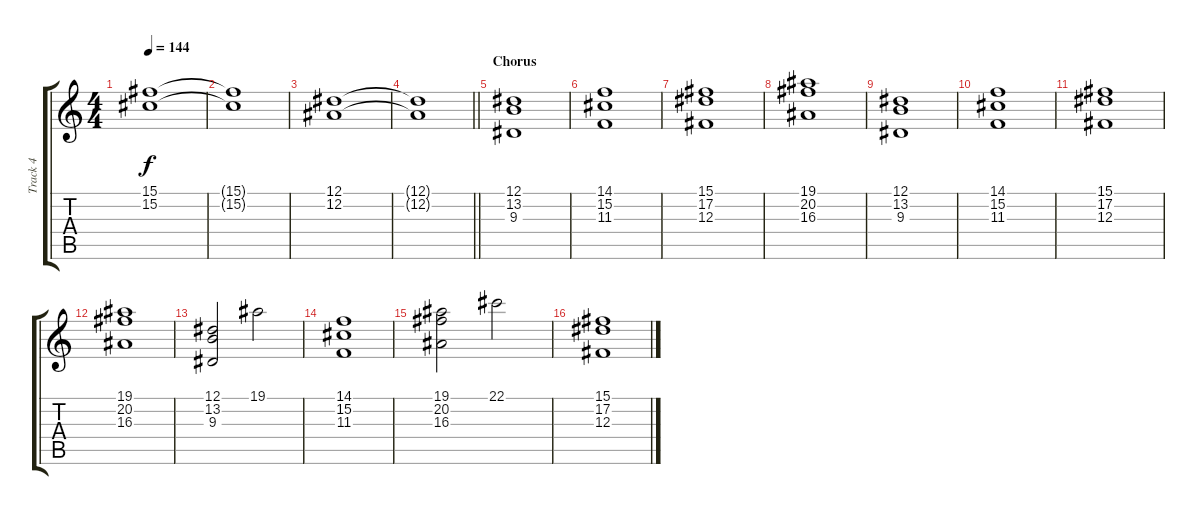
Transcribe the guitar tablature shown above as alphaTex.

\track ("Track 4" "Track 4") {instrument synthstrings2}
\staff {score tabs}
\tuning (Eb4 Bb3 Gb3 Db3 Ab2 Eb2) {hide}
\ts (4 4)
\tempo 144
\clef g2
\ks c
(15.1 15.2).1{dy f} |
(15.1{t} 15.2{t}).1 |
(12.1 12.2).1 |
\barLineRight lightlight
(12.1{t} 12.2{t}).1 |
\section ("" "Chorus")
(12.1 13.2 9.3).1 |
(14.1 15.2 11.3).1 |
(15.1 17.2 12.3).1 |
(19.1 20.2 16.3).1 |
(12.1 13.2 9.3).1 |
(14.1 15.2 11.3).1 |
(15.1 17.2 12.3).1 |
(19.1 20.2 16.3).1 |
(12.1 13.2 9.3).2 19.1.2 |
(14.1 15.2 11.3).1 |
(19.1 20.2 16.3).2 22.1.2 |
(15.1 17.2 12.3).1
